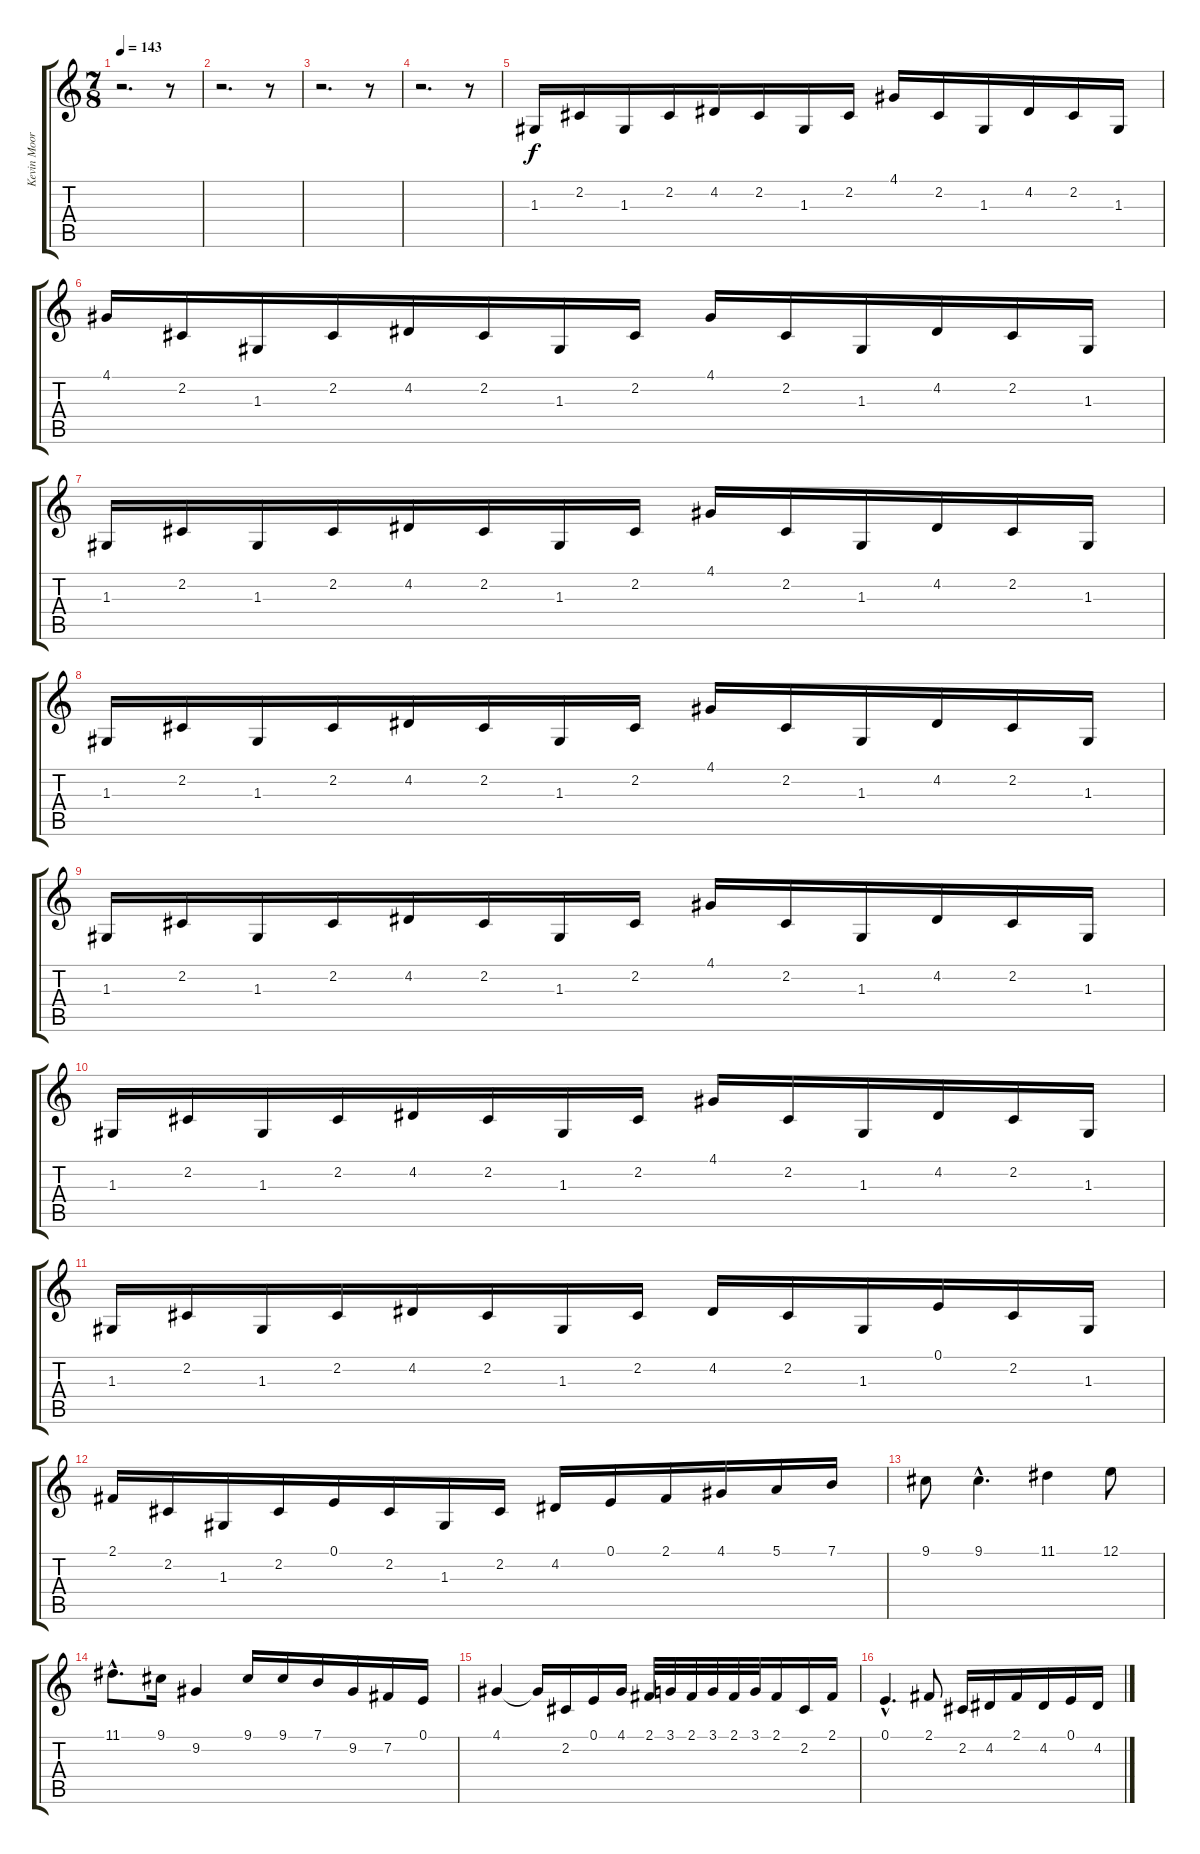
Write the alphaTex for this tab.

\track ("Kevin Moore (Solo)" "Kevin Moor") {instrument lead2sawtooth}
\staff {score tabs}
\tuning (E4 B3 G3 D3 A2 E2) {hide}
\ts (7 8)
\tempo 143
\clef g2
\ks c
r.2{d dy f} r.8 |
r.2{d} r.8 |
r.2{d} r.8 |
r.2{d} r.8 |
1.3.16{instrument lead2sawtooth} 2.2.16 1.3.16 2.2.16 4.2.16 2.2.16 1.3.16 2.2.16 4.1.16 2.2.16 1.3.16 4.2.16 2.2.16 1.3.16 |
4.1.16 2.2.16 1.3.16 2.2.16 4.2.16 2.2.16 1.3.16 2.2.16 4.1.16 2.2.16 1.3.16 4.2.16 2.2.16 1.3.16 |
1.3.16 2.2.16 1.3.16 2.2.16 4.2.16 2.2.16 1.3.16 2.2.16 4.1.16 2.2.16 1.3.16 4.2.16 2.2.16 1.3.16 |
1.3.16 2.2.16 1.3.16 2.2.16 4.2.16 2.2.16 1.3.16 2.2.16 4.1.16 2.2.16 1.3.16 4.2.16 2.2.16 1.3.16 |
1.3.16 2.2.16 1.3.16 2.2.16 4.2.16 2.2.16 1.3.16 2.2.16 4.1.16 2.2.16 1.3.16 4.2.16 2.2.16 1.3.16 |
1.3.16 2.2.16 1.3.16 2.2.16 4.2.16 2.2.16 1.3.16 2.2.16 4.1.16 2.2.16 1.3.16 4.2.16 2.2.16 1.3.16 |
1.3.16 2.2.16 1.3.16 2.2.16 4.2.16 2.2.16 1.3.16 2.2.16 4.2.16 2.2.16 1.3.16 0.1.16 2.2.16 1.3.16 |
2.1.16 2.2.16 1.3.16 2.2.16 0.1.16 2.2.16 1.3.16 2.2.16 4.2.16 0.1.16 2.1.16 4.1.16 5.1.16 7.1.16 |
9.1.8 9.1{hac}.4{d} 11.1.4 12.1.8 |
11.1{hac}.8{d} 9.1.16 9.2.4 9.1.16 9.1.16 7.1.16 9.2.16 7.2.16 0.1.16 |
4.1.4 4.1{t}.16 2.2.16 0.1.16 4.1.16 2.1.32 3.1.32 2.1.32 3.1.32 2.1.32 3.1.32 2.1.16 2.2.16 2.1.16 |
0.1{hac}.4{d} 2.1.8 2.2.16 4.2.16 2.1.16 4.2.16 0.1.16 4.2.16
